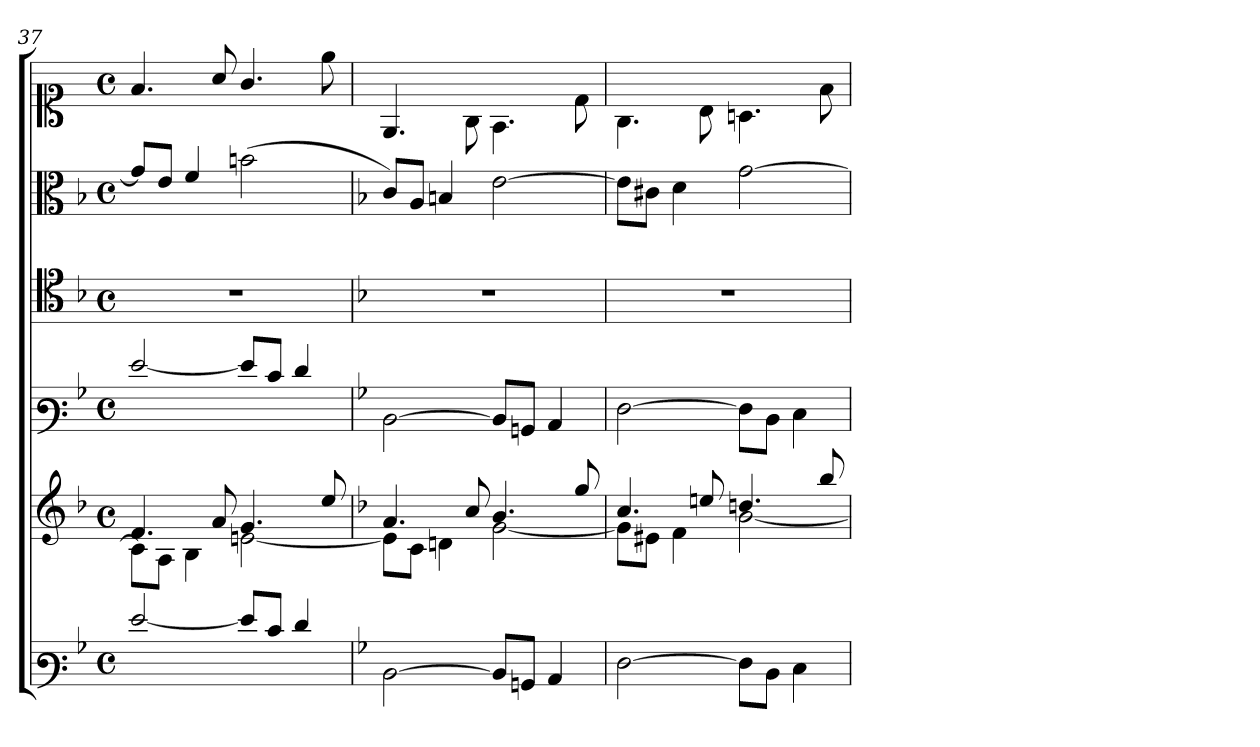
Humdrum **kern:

**kern	**kern	**kern	**kern	**kern	**kern
*part5	*part5	*part4	*part3	*part2	*part1
*staff6	*staff5	*staff4	*staff3	*staff2	*staff1
*clefF3	*clefG3	*clefF3	*clefC4	*clefC3	*clefC1
*k[b-]	*k[b-]	*k[b-]	*k[b-]	*k[b-]	*
*M4/4	*M4/4	*M4/4	*M4/4	*M4/4	*M4/4
*met(c)	*met(c)	*met(c)	*met(c)	*met(c)	*met(c)
=37	=37	=37	=37	=37	=37
*	*^	*	*	*	*
[<2g/	4.d/	8A\L]	[<2g/	1r	8g/L]	4.f/
.	.	8F\J	.	.	8e/J	.
.	.	4G\	.	.	4f/	.
.	8f/	.	.	.	.	8a/
8g/L]	4.e/	[<2cn\	8g/L]	.	(>2b\	4.g/
8e/J	.	.	8e/J	.	.	.
4f/	.	.	4f/	.	.	.
.	8cc/	.	.	.	.	8ee\
!!LO:PB:g=z
=38	=38	=38	=38	=38	=38	=38
*k[b-]	*k[b-]	*	*k[b-]	*k[b-]	*k[b-]	*
[>2D\	4.f/	8c\L]	[>2D\	1r	8c/L)	4.E/
.	.	8A\J	.	.	8A/J	.
.	.	4Bn\	.	.	4Bn/	.
.	8a/	.	.	.	.	8G\
8D/L]	4.g/	[<2e\	8D/L]	.	[>2e\	4.F\
8BBn/J	.	.	8BBn/J	.	.	.
4C/	.	.	4C/	.	.	.
.	8ee/	.	.	.	.	8d\
=39	=39	=39	=39	=39	=39	=39
[>2F\	4.a/	8e\L]	[>2F\	1r	8e\L]	4.G\
.	.	8c#X\J	.	.	8c#X\J	.
.	.	4d\	.	.	4d\	.
.	8ccn/	.	.	.	.	8B\
8F\L]	4.bn/	[<2g\	8F\L]	.	[>2g\	4.An\
8D\J	.	.	8D\J	.	.	.
4E\	.	.	4E\	.	.	.
.	8gg/	.	.	.	.	8f\
*	*v	*v	*	*	*	*
=	=	=	=	=	=
*-	*-	*-	*-	*-	*-
